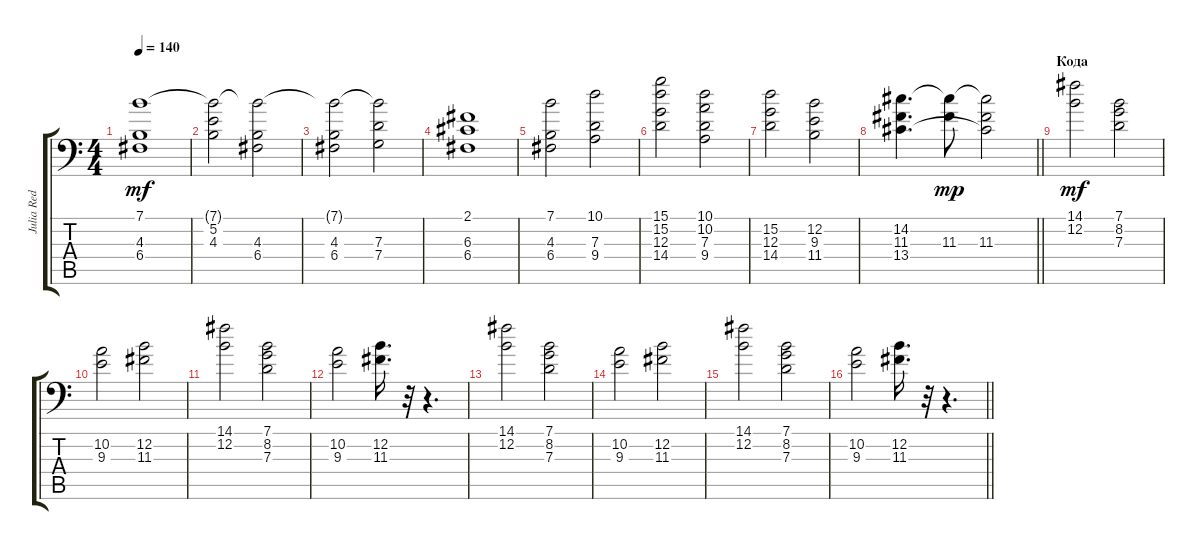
\track ("Julia Red" "Julia Red") {instrument stringensemble1}
\staff {score tabs}
\tuning (E4 B3 G3 C3 D2 G1) {hide}
\ts (4 4)
\tempo 140
\clef f4
\ks c
(7.1 4.3 6.4).1{dy mf instrument stringensemble1} |
(7.1{t} 5.2 4.3).2 (7.1{t} 4.3 6.4).2 |
(7.1{t} 4.3 6.4).2 (7.1{t} 7.3 7.4).2 |
(2.1 6.3 6.4).1 |
(7.1 4.3 6.4).2 (10.1 7.3 9.4).2 |
(15.1 15.2 12.3 14.4).2 (10.1 10.2 7.3 9.4).2 |
(15.2 12.3 14.4).2 (12.2 9.3 11.4).2 |
\barLineRight lightlight
(14.2 11.3 13.4).4{d} (14.2{t} 11.3).8{dy mp instrument fx3crystal} (14.2{t} 11.3 13.4{t}).2 |
\section ("" "Кода")
(14.1 12.2).2{dy mf instrument synthbrass1} (7.1 8.2 7.3).2 |
(10.2 9.3).2 (12.2 11.3).2 |
(14.1 12.2).2 (7.1 8.2 7.3).2 |
(10.2 9.3).2 (12.2 11.3).16{d} r.32 r.4{d} |
(14.1 12.2).2 (7.1 8.2 7.3).2 |
(10.2 9.3).2 (12.2 11.3).2 |
(14.1 12.2).2 (7.1 8.2 7.3).2 |
\barLineRight lightlight
(10.2 9.3).2 (12.2 11.3).16{d} r.32 r.4{d}
